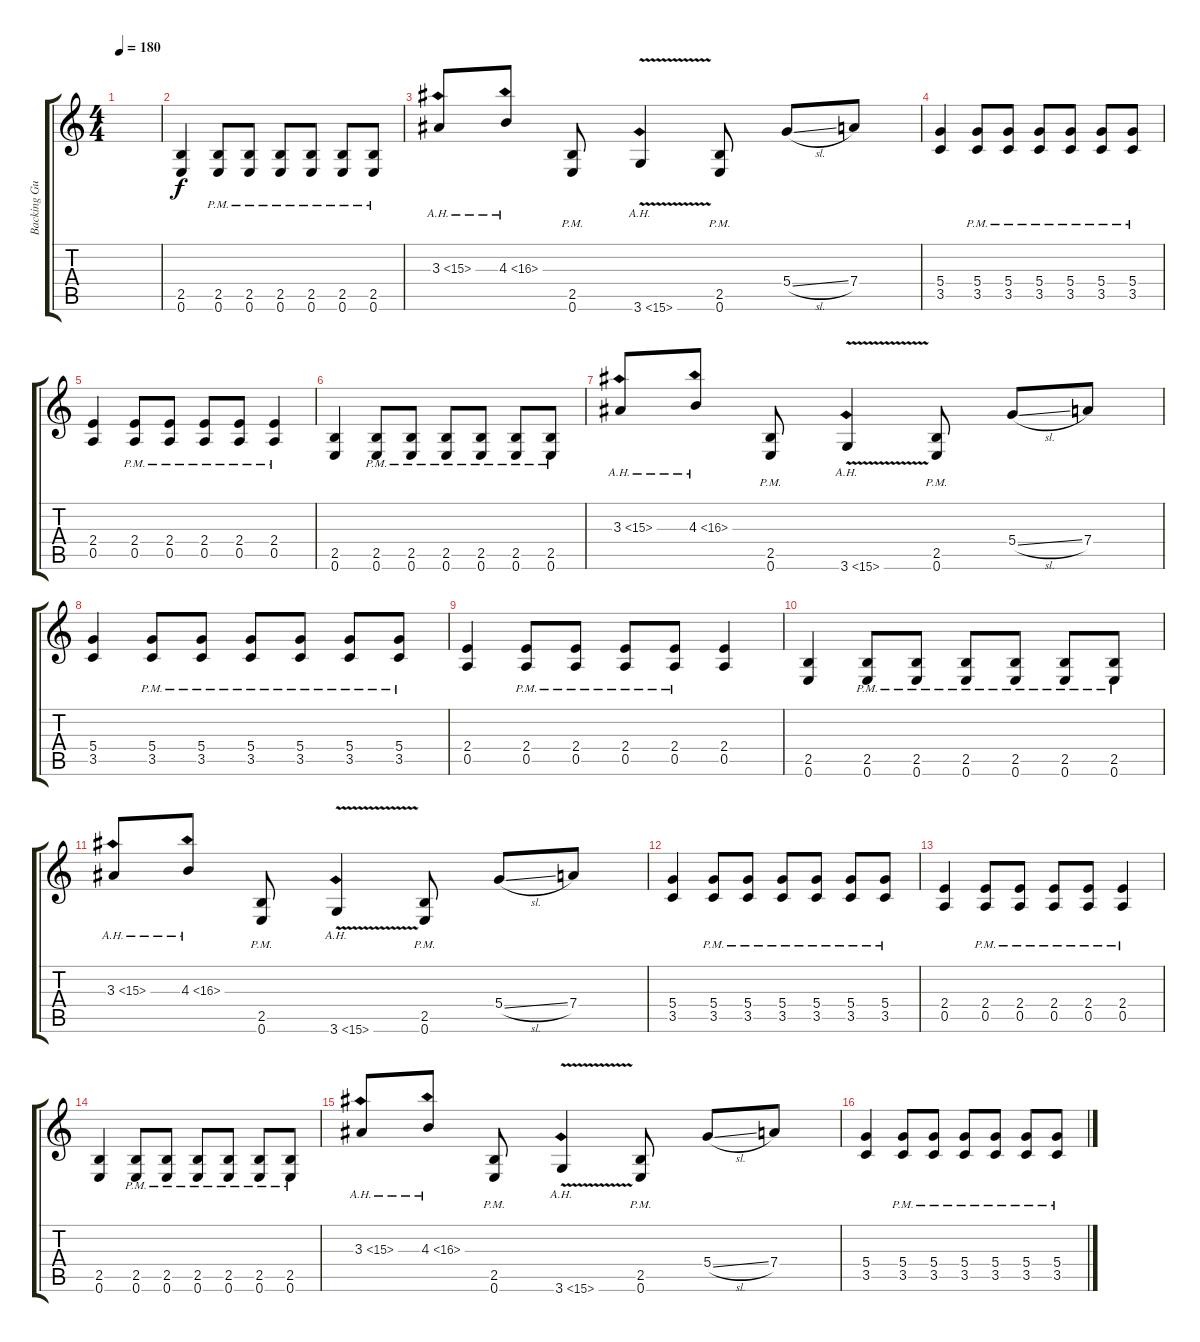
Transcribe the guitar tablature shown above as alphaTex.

\track ("Backing Guitar" "Backing Gu") {instrument distortionguitar}
\staff {score tabs}
\tuning (E4 B3 G3 D3 A2 E2) {hide}
\ts (4 4)
\tempo 180
\clef g2
\ks c
|
(2.5 0.6).4 (2.5{pm} 0.6{pm}).8 (2.5{pm} 0.6{pm}).8 (2.5{pm} 0.6{pm}).8 (2.5{pm} 0.6{pm}).8 (2.5{pm} 0.6{pm}).8 (2.5{pm} 0.6{pm}).8 |
3.3{ah 12}.8 4.3{ah 12}.8 (2.5{pm} 0.6{pm}).8 3.6{ah 12 v}.4 (2.5{pm} 0.6{pm}).8 5.4{sl}.8 7.4.8 |
(5.4 3.5).4 (5.4{pm} 3.5{pm}).8 (5.4{pm} 3.5{pm}).8 (5.4{pm} 3.5{pm}).8 (5.4{pm} 3.5{pm}).8 (5.4{pm} 3.5{pm}).8 (5.4{pm} 3.5{pm}).8 |
(2.4 0.5).4 (2.4{pm} 0.5{pm}).8 (2.4{pm} 0.5{pm}).8 (2.4{pm} 0.5{pm}).8 (2.4{pm} 0.5{pm}).8 (2.4{pm} 0.5{pm}).4 |
(2.5 0.6).4 (2.5{pm} 0.6{pm}).8 (2.5{pm} 0.6{pm}).8 (2.5{pm} 0.6{pm}).8 (2.5{pm} 0.6{pm}).8 (2.5{pm} 0.6{pm}).8 (2.5{pm} 0.6{pm}).8 |
3.3{ah 12}.8 4.3{ah 12}.8 (2.5{pm} 0.6{pm}).8 3.6{ah 12 v}.4 (2.5{pm} 0.6{pm}).8 5.4{sl}.8 7.4.8 |
(5.4 3.5).4 (5.4{pm} 3.5{pm}).8 (5.4{pm} 3.5{pm}).8 (5.4{pm} 3.5{pm}).8 (5.4{pm} 3.5{pm}).8 (5.4{pm} 3.5{pm}).8 (5.4{pm} 3.5{pm}).8 |
(2.4 0.5).4 (2.4{pm} 0.5{pm}).8 (2.4{pm} 0.5{pm}).8 (2.4{pm} 0.5{pm}).8 (2.4{pm} 0.5{pm}).8 (2.4 0.5).4 |
(2.5 0.6).4 (2.5{pm} 0.6{pm}).8 (2.5{pm} 0.6{pm}).8 (2.5{pm} 0.6{pm}).8 (2.5{pm} 0.6{pm}).8 (2.5{pm} 0.6{pm}).8 (2.5{pm} 0.6{pm}).8 |
3.3{ah 12}.8 4.3{ah 12}.8 (2.5{pm} 0.6{pm}).8 3.6{ah 12 v}.4 (2.5{pm} 0.6{pm}).8 5.4{sl}.8 7.4.8 |
(5.4 3.5).4 (5.4{pm} 3.5{pm}).8 (5.4{pm} 3.5{pm}).8 (5.4{pm} 3.5{pm}).8 (5.4{pm} 3.5{pm}).8 (5.4{pm} 3.5{pm}).8 (5.4{pm} 3.5{pm}).8 |
(2.4 0.5).4 (2.4{pm} 0.5{pm}).8 (2.4{pm} 0.5{pm}).8 (2.4{pm} 0.5{pm}).8 (2.4{pm} 0.5{pm}).8 (2.4{pm} 0.5{pm}).4 |
(2.5 0.6).4 (2.5{pm} 0.6{pm}).8 (2.5{pm} 0.6{pm}).8 (2.5{pm} 0.6{pm}).8 (2.5{pm} 0.6{pm}).8 (2.5{pm} 0.6{pm}).8 (2.5{pm} 0.6{pm}).8 |
3.3{ah 12}.8 4.3{ah 12}.8 (2.5{pm} 0.6{pm}).8 3.6{ah 12 v}.4 (2.5{pm} 0.6{pm}).8 5.4{sl}.8 7.4.8 |
(5.4 3.5).4 (5.4{pm} 3.5{pm}).8 (5.4{pm} 3.5{pm}).8 (5.4{pm} 3.5{pm}).8 (5.4{pm} 3.5{pm}).8 (5.4{pm} 3.5{pm}).8 (5.4{pm} 3.5{pm}).8
